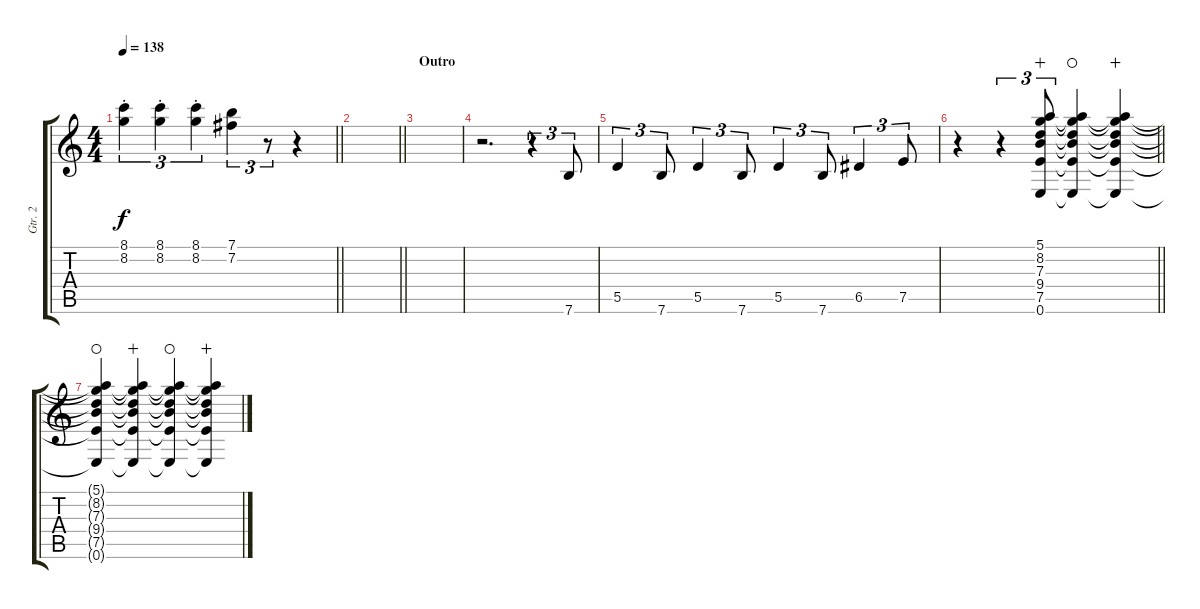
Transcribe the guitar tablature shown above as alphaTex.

\track ("Gtr. 2" "Gtr. 2") {instrument electricguitarclean}
\staff {score tabs}
\tuning (E4 B3 G3 D3 A2 E2) {hide}
\ts (4 4)
\tempo 138
\clef g2
\barLineRight lightlight
\ks c
(8.1{st} 8.2{st}).4{tu (3 2) dy f} (8.1{st} 8.2{st}).4{tu (3 2)} (8.1{st} 8.2{st}).4{tu (3 2)} (7.1 7.2).4{tu (3 2)} r.8{tu (3 2)} r.4 |
\barLineRight lightlight
|
\section ("" "Outro")
|
r.2{d} r.4{tu (3 2)} 7.6.8{tu (3 2)} |
5.5.4{tu (3 2)} 7.6.8{tu (3 2)} 5.5.4{tu (3 2)} 7.6.8{tu (3 2)} 5.5.4{tu (3 2)} 7.6.8{tu (3 2)} 6.5.4{tu (3 2)} 7.5.8{tu (3 2)} |
\barLineRight lightlight
r.4 r.4{tu (3 2)} (5.1 8.2 7.3 9.4 7.5 0.6).8{tu (3 2) wahc} (5.1{t} 8.2{t} 7.3{t} 9.4{t} 7.5{t} 0.6{t}).4{waho} (5.1{t} 8.2{t} 7.3{t} 9.4{t} 7.5{t} 0.6{t}).4{wahc} |
(5.1{t} 8.2{t} 7.3{t} 9.4{t} 7.5{t} 0.6{t}).4{waho} (5.1{t} 8.2{t} 7.3{t} 9.4{t} 7.5{t} 0.6{t}).4{wahc} (5.1{t} 8.2{t} 7.3{t} 9.4{t} 7.5{t} 0.6{t}).4{waho} (5.1{t} 8.2{t} 7.3{t} 9.4{t} 7.5{t} 0.6{t}).4{wahc}
